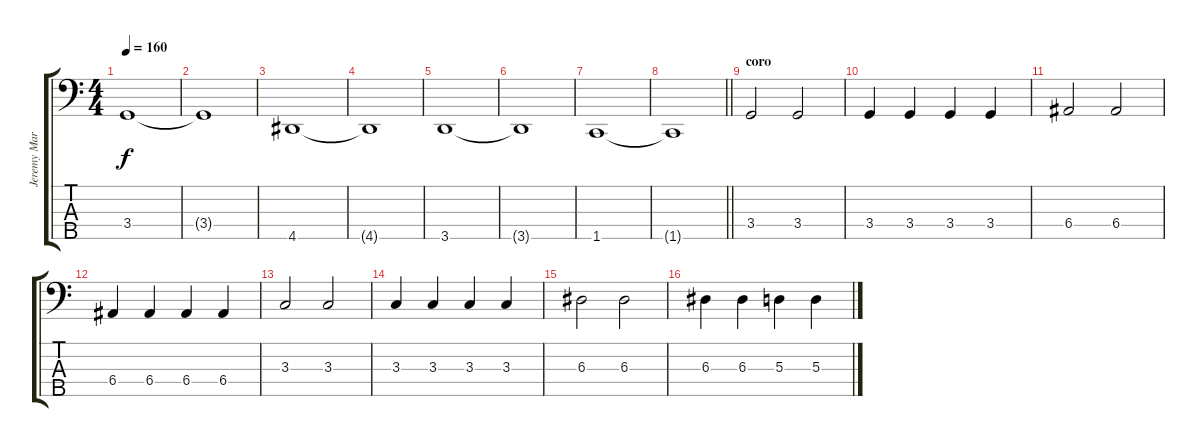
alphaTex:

\track ("Jeremy Marshall" "Jeremy Mar") {instrument electricbassfinger}
\staff {score tabs}
\tuning (G2 D2 A1 E1 B0) {hide}
\ts (4 4)
\tempo 160
\clef f4
\ks c
3.4.1{dy f} |
3.4{t}.1 |
4.5.1 |
4.5{t}.1 |
3.5.1 |
3.5{t}.1 |
1.5.1 |
\barLineRight lightlight
1.5{t}.1 |
\section ("" "coro")
3.4.2 3.4.2 |
3.4.4 3.4.4 3.4.4 3.4.4 |
6.4.2 6.4.2 |
6.4.4 6.4.4 6.4.4 6.4.4 |
3.3.2 3.3.2 |
3.3.4 3.3.4 3.3.4 3.3.4 |
6.3.2 6.3.2 |
6.3.4 6.3.4 5.3.4 5.3.4
